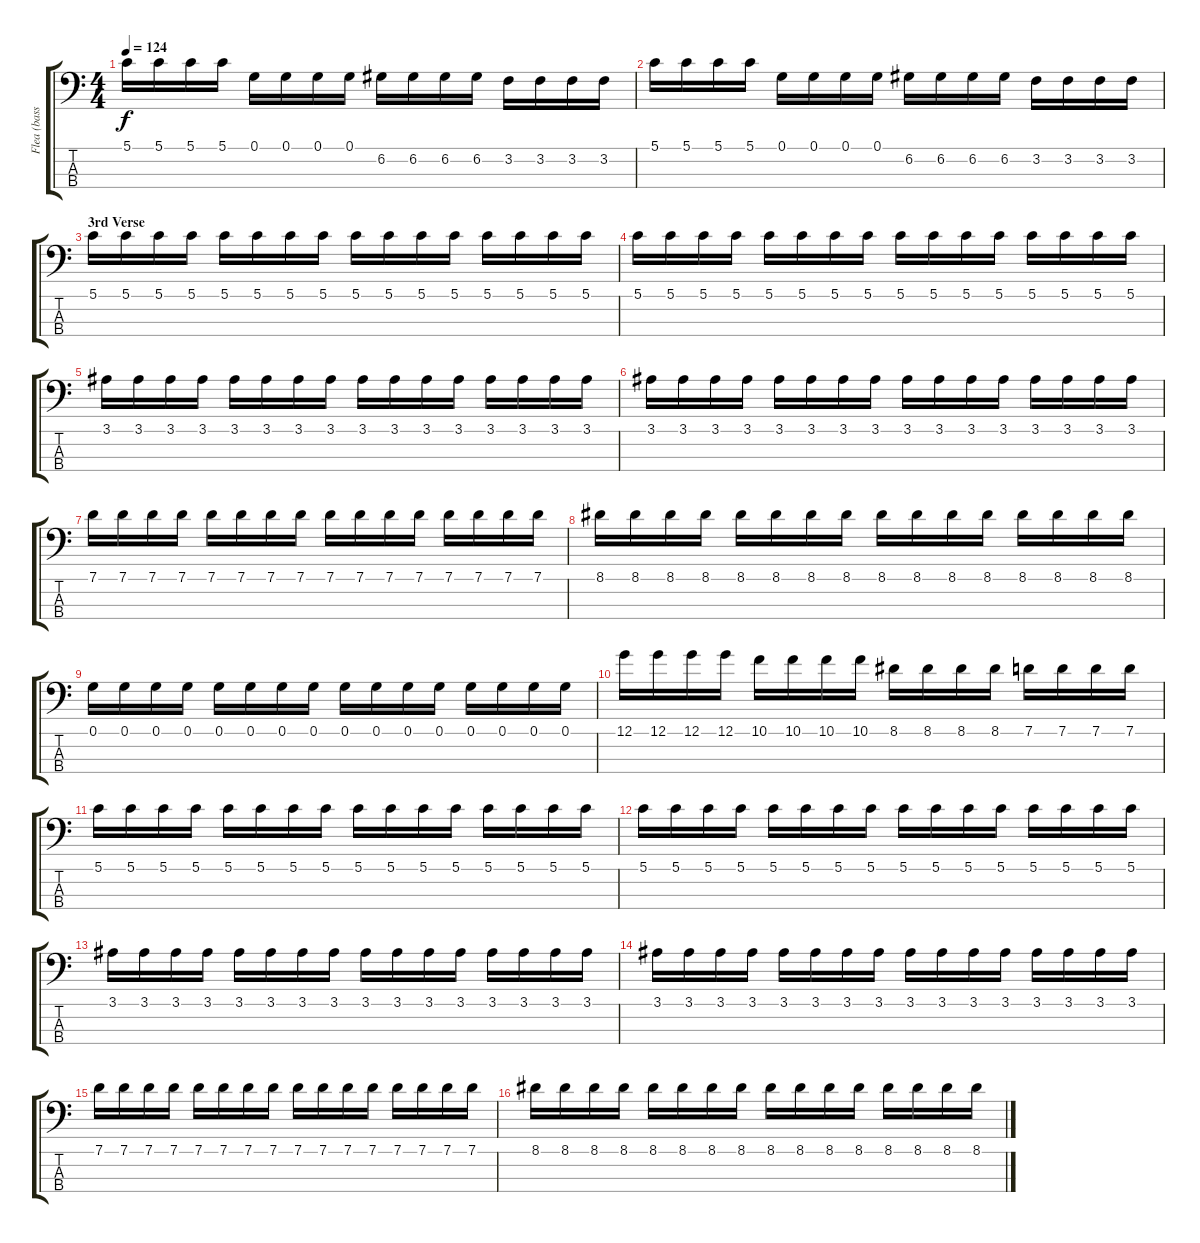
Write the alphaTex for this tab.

\track ("Flea (bass)" "Flea (bass") {instrument electricbasspick}
\staff {score tabs}
\tuning (G2 D2 A1 E1) {hide}
\ts (4 4)
\tempo 124
\clef f4
\ks c
5.1.16{dy f} 5.1.16 5.1.16 5.1.16 0.1.16 0.1.16 0.1.16 0.1.16 6.2.16 6.2.16 6.2.16 6.2.16 3.2.16 3.2.16 3.2.16 3.2.16 |
5.1.16 5.1.16 5.1.16 5.1.16 0.1.16 0.1.16 0.1.16 0.1.16 6.2.16 6.2.16 6.2.16 6.2.16 3.2.16 3.2.16 3.2.16 3.2.16 |
\section ("" "3rd Verse")
5.1.16 5.1.16 5.1.16 5.1.16 5.1.16 5.1.16 5.1.16 5.1.16 5.1.16 5.1.16 5.1.16 5.1.16 5.1.16 5.1.16 5.1.16 5.1.16 |
5.1.16 5.1.16 5.1.16 5.1.16 5.1.16 5.1.16 5.1.16 5.1.16 5.1.16 5.1.16 5.1.16 5.1.16 5.1.16 5.1.16 5.1.16 5.1.16 |
3.1.16 3.1.16 3.1.16 3.1.16 3.1.16 3.1.16 3.1.16 3.1.16 3.1.16 3.1.16 3.1.16 3.1.16 3.1.16 3.1.16 3.1.16 3.1.16 |
3.1.16 3.1.16 3.1.16 3.1.16 3.1.16 3.1.16 3.1.16 3.1.16 3.1.16 3.1.16 3.1.16 3.1.16 3.1.16 3.1.16 3.1.16 3.1.16 |
7.1.16 7.1.16 7.1.16 7.1.16 7.1.16 7.1.16 7.1.16 7.1.16 7.1.16 7.1.16 7.1.16 7.1.16 7.1.16 7.1.16 7.1.16 7.1.16 |
8.1.16 8.1.16 8.1.16 8.1.16 8.1.16 8.1.16 8.1.16 8.1.16 8.1.16 8.1.16 8.1.16 8.1.16 8.1.16 8.1.16 8.1.16 8.1.16 |
0.1.16 0.1.16 0.1.16 0.1.16 0.1.16 0.1.16 0.1.16 0.1.16 0.1.16 0.1.16 0.1.16 0.1.16 0.1.16 0.1.16 0.1.16 0.1.16 |
12.1.16 12.1.16 12.1.16 12.1.16 10.1.16 10.1.16 10.1.16 10.1.16 8.1.16 8.1.16 8.1.16 8.1.16 7.1.16 7.1.16 7.1.16 7.1.16 |
5.1.16 5.1.16 5.1.16 5.1.16 5.1.16 5.1.16 5.1.16 5.1.16 5.1.16 5.1.16 5.1.16 5.1.16 5.1.16 5.1.16 5.1.16 5.1.16 |
5.1.16 5.1.16 5.1.16 5.1.16 5.1.16 5.1.16 5.1.16 5.1.16 5.1.16 5.1.16 5.1.16 5.1.16 5.1.16 5.1.16 5.1.16 5.1.16 |
3.1.16 3.1.16 3.1.16 3.1.16 3.1.16 3.1.16 3.1.16 3.1.16 3.1.16 3.1.16 3.1.16 3.1.16 3.1.16 3.1.16 3.1.16 3.1.16 |
3.1.16 3.1.16 3.1.16 3.1.16 3.1.16 3.1.16 3.1.16 3.1.16 3.1.16 3.1.16 3.1.16 3.1.16 3.1.16 3.1.16 3.1.16 3.1.16 |
7.1.16 7.1.16 7.1.16 7.1.16 7.1.16 7.1.16 7.1.16 7.1.16 7.1.16 7.1.16 7.1.16 7.1.16 7.1.16 7.1.16 7.1.16 7.1.16 |
8.1.16 8.1.16 8.1.16 8.1.16 8.1.16 8.1.16 8.1.16 8.1.16 8.1.16 8.1.16 8.1.16 8.1.16 8.1.16 8.1.16 8.1.16 8.1.16
